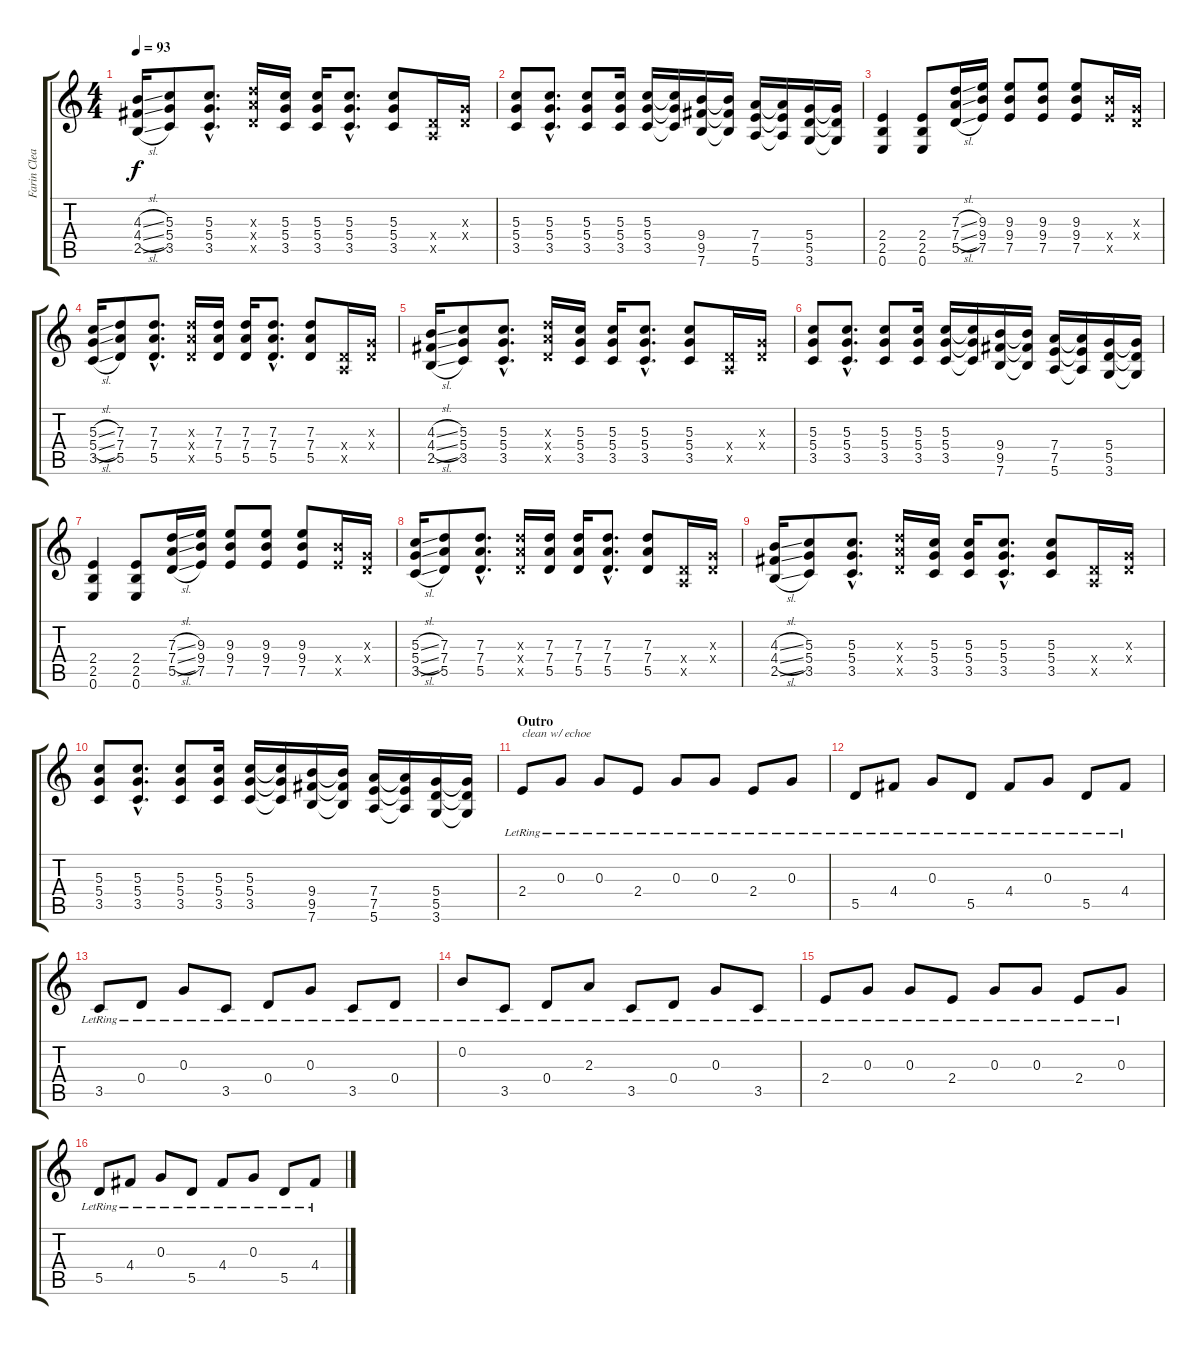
\track ("Farin Clean" "Farin Clea") {instrument electricguitarjazz}
\staff {score tabs}
\tuning (E4 B3 G3 D3 A2 E2) {hide}
\ts (4 4)
\tempo 93
\clef g2
\ks c
(4.3{sl} 4.4{sl} 2.5{sl}).16{dy f} (5.3 5.4 3.5).8 (5.3{hac} 5.4{hac} 3.5{hac}).8{d} (7.3{x} 7.4{x} 5.5{x}).16 (5.3 5.4 3.5).16 (5.3 5.4 3.5).16 (5.3{hac} 5.4{hac} 3.5{hac}).8{d} (5.3 5.4 3.5).8 (0.4{x} 0.5{x}).16 (0.3{x} 0.4{x}).16 |
(5.3 5.4 3.5).8 (5.3{hac} 5.4{hac} 3.5{hac}).8{d} (5.3 5.4 3.5).8 (5.3 5.4 3.5).16 (5.3 5.4 3.5).16 (5.3{t} 5.4{t} 3.5{t}).16 (9.4 9.5 7.6).16 (9.4{t} 9.5{t} 7.6{t}).16 (7.4 7.5 5.6).16 (7.4{t} 7.5{t} 5.6{t}).16 (5.4 5.5 3.6).16 (5.4{t} 5.5{t} 3.6{t}).16 |
(2.4 2.5 0.6).4 (2.4 2.5 0.6).8 (7.3{sl} 7.4{sl} 5.5{sl}).16 (9.3 9.4 7.5).16 (9.3 9.4 7.5).8 (9.3 9.4 7.5).8 (9.3 9.4 7.5).8 (9.4{x} 7.5{x}).16 (0.3{x} 0.4{x}).16 |
(5.3{sl} 5.4{sl} 3.5{sl}).16 (7.3 7.4 5.5).8 (7.3{hac} 7.4{hac} 5.5{hac}).8{d} (7.3{x} 7.4{x} 5.5{x}).16 (7.3 7.4 5.5).16 (7.3 7.4 5.5).16 (7.3{hac} 7.4{hac} 5.5{hac}).8{d} (7.3 7.4 5.5).8 (0.4{x} 0.5{x}).16 (0.3{x} 0.4{x}).16 |
(4.3{sl} 4.4{sl} 2.5{sl}).16 (5.3 5.4 3.5).8 (5.3{hac} 5.4{hac} 3.5{hac}).8{d} (7.3{x} 7.4{x} 5.5{x}).16 (5.3 5.4 3.5).16 (5.3 5.4 3.5).16 (5.3{hac} 5.4{hac} 3.5{hac}).8{d} (5.3 5.4 3.5).8 (0.4{x} 0.5{x}).16 (0.3{x} 0.4{x}).16 |
(5.3 5.4 3.5).8 (5.3{hac} 5.4{hac} 3.5{hac}).8{d} (5.3 5.4 3.5).8 (5.3 5.4 3.5).16 (5.3 5.4 3.5).16 (5.3{t} 5.4{t} 3.5{t}).16 (9.4 9.5 7.6).16 (9.4{t} 9.5{t} 7.6{t}).16 (7.4 7.5 5.6).16 (7.4{t} 7.5{t} 5.6{t}).16 (5.4 5.5 3.6).16 (5.4{t} 5.5{t} 3.6{t}).16 |
(2.4 2.5 0.6).4 (2.4 2.5 0.6).8 (7.3{sl} 7.4{sl} 5.5{sl}).16 (9.3 9.4 7.5).16 (9.3 9.4 7.5).8 (9.3 9.4 7.5).8 (9.3 9.4 7.5).8 (9.4{x} 7.5{x}).16 (0.3{x} 0.4{x}).16 |
(5.3{sl} 5.4{sl} 3.5{sl}).16 (7.3 7.4 5.5).8 (7.3{hac} 7.4{hac} 5.5{hac}).8{d} (7.3{x} 7.4{x} 5.5{x}).16 (7.3 7.4 5.5).16 (7.3 7.4 5.5).16 (7.3{hac} 7.4{hac} 5.5{hac}).8{d} (7.3 7.4 5.5).8 (0.4{x} 0.5{x}).16 (0.3{x} 0.4{x}).16 |
(4.3{sl} 4.4{sl} 2.5{sl}).16 (5.3 5.4 3.5).8 (5.3{hac} 5.4{hac} 3.5{hac}).8{d} (7.3{x} 7.4{x} 5.5{x}).16 (5.3 5.4 3.5).16 (5.3 5.4 3.5).16 (5.3{hac} 5.4{hac} 3.5{hac}).8{d} (5.3 5.4 3.5).8 (0.4{x} 0.5{x}).16 (0.3{x} 0.4{x}).16 |
(5.3 5.4 3.5).8 (5.3{hac} 5.4{hac} 3.5{hac}).8{d} (5.3 5.4 3.5).8 (5.3 5.4 3.5).16 (5.3 5.4 3.5).16 (5.3{t} 5.4{t} 3.5{t}).16 (9.4 9.5 7.6).16 (9.4{t} 9.5{t} 7.6{t}).16 (7.4 7.5 5.6).16 (7.4{t} 7.5{t} 5.6{t}).16 (5.4 5.5 3.6).16 (5.4{t} 5.5{t} 3.6{t}).16 |
\section ("" "Outro")
2.4{lr}.8{txt "clean w/ echoe" volume 11 instrument electricguitarjazz} 0.3{lr}.8 0.3{lr}.8 2.4{lr}.8 0.3{lr}.8 0.3{lr}.8 2.4{lr}.8 0.3{lr}.8 |
5.5{lr}.8 4.4{lr}.8 0.3{lr}.8 5.5{lr}.8 4.4{lr}.8 0.3{lr}.8 5.5{lr}.8 4.4{lr}.8 |
3.5{lr}.8 0.4{lr}.8 0.3{lr}.8 3.5{lr}.8 0.4{lr}.8 0.3{lr}.8 3.5{lr}.8 0.4{lr}.8 |
0.2{lr}.8 3.5{lr}.8 0.4{lr}.8 2.3{lr}.8 3.5{lr}.8 0.4{lr}.8 0.3{lr}.8 3.5{lr}.8 |
2.4{lr}.8 0.3{lr}.8 0.3{lr}.8 2.4{lr}.8 0.3{lr}.8 0.3{lr}.8 2.4{lr}.8 0.3{lr}.8 |
5.5{lr}.8 4.4{lr}.8 0.3{lr}.8 5.5{lr}.8 4.4{lr}.8 0.3{lr}.8 5.5{lr}.8 4.4{lr}.8
